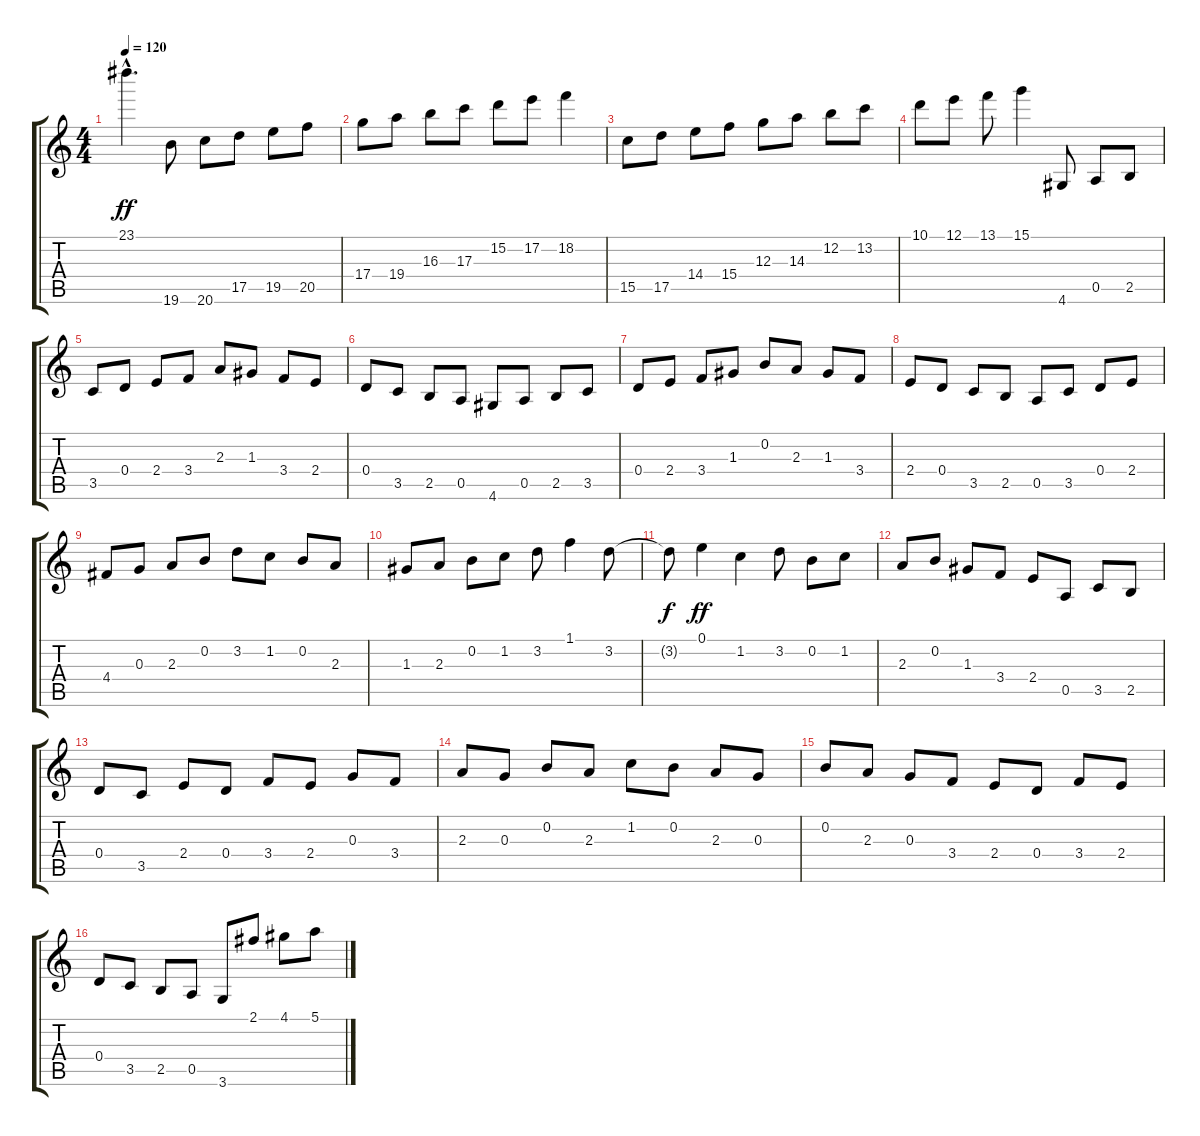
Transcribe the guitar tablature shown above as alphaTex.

\track "" {instrument acousticguitarnylon}
\staff {score tabs}
\tuning (E4 B3 G3 D3 A2 E2) {hide}
\ts (4 4)
\tempo 120
\clef g2
\ks c
23.1{hac}.4{d dy ff} 19.6.8 20.6.8 17.5.8 19.5.8 20.5.8 |
17.4.8 19.4.8 16.3.8 17.3.8 15.2.8 17.2.8 18.2.4 |
15.5.8 17.5.8 14.4.8 15.4.8 12.3.8 14.3.8 12.2.8 13.2.8 |
10.1.8 12.1.8 13.1.8 15.1.4 4.6.8 0.5.8 2.5.8 |
3.5.8 0.4.8 2.4.8 3.4.8 2.3.8 1.3.8 3.4.8 2.4.8 |
0.4.8 3.5.8 2.5.8 0.5.8 4.6.8 0.5.8 2.5.8 3.5.8 |
0.4.8 2.4.8 3.4.8 1.3.8 0.2.8 2.3.8 1.3.8 3.4.8 |
2.4.8 0.4.8 3.5.8 2.5.8 0.5.8 3.5.8 0.4.8 2.4.8 |
4.4.8 0.3.8 2.3.8 0.2.8 3.2.8 1.2.8 0.2.8 2.3.8 |
1.3.8 2.3.8 0.2.8 1.2.8 3.2.8 1.1.4 3.2.8 |
3.2{t}.8{dy f} 0.1.4{dy ff} 1.2.4 3.2.8 0.2.8 1.2.8 |
2.3.8 0.2.8 1.3.8 3.4.8 2.4.8 0.5.8 3.5.8 2.5.8 |
0.4.8 3.5.8 2.4.8 0.4.8 3.4.8 2.4.8 0.3.8 3.4.8 |
2.3.8 0.3.8 0.2.8 2.3.8 1.2.8 0.2.8 2.3.8 0.3.8 |
0.2.8 2.3.8 0.3.8 3.4.8 2.4.8 0.4.8 3.4.8 2.4.8 |
0.4.8 3.5.8 2.5.8 0.5.8 3.6.8 2.1.8 4.1.8 5.1.8
